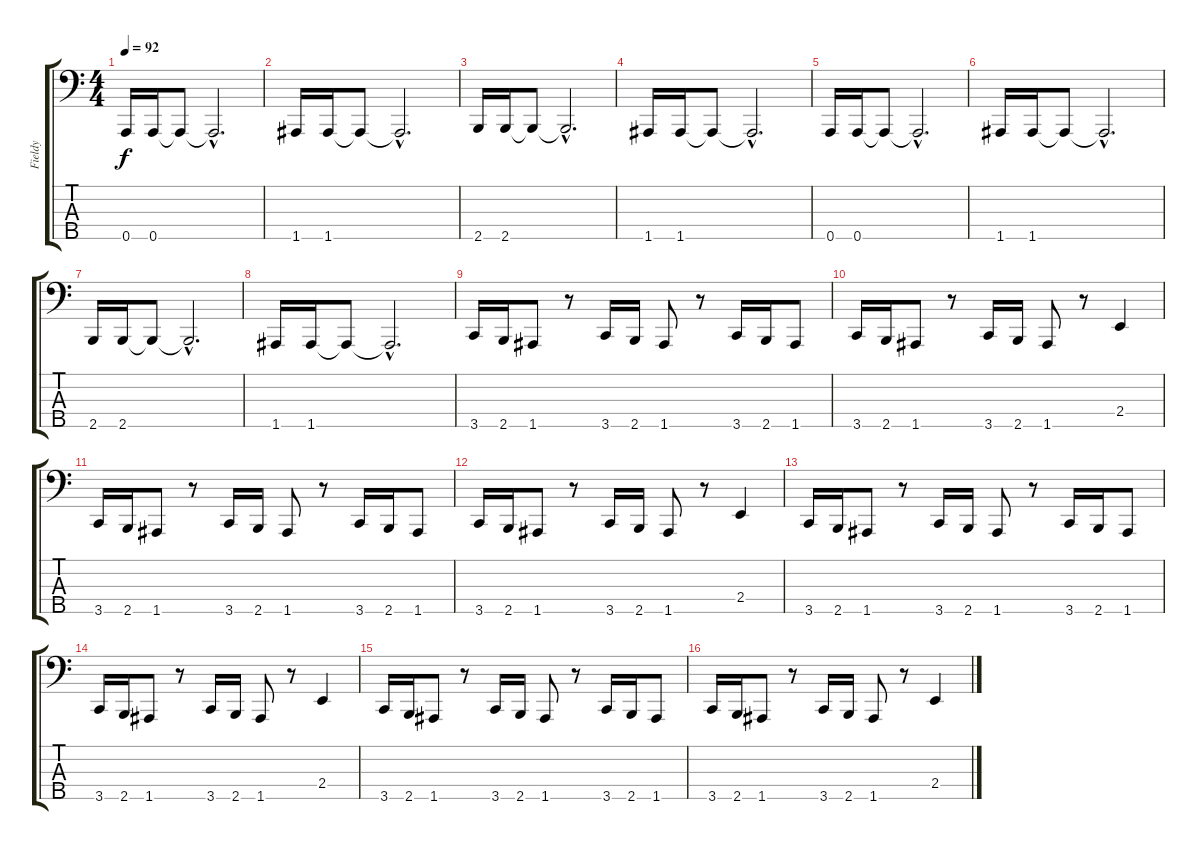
\track ("Fieldy" "Fieldy") {instrument slapbass1}
\staff {score tabs}
\tuning (F2 C2 G1 D1 A0) {hide}
\ts (4 4)
\tempo 92
\clef f4
\ks c
0.5.16{dy f} 0.5.16 0.5{t}.8 0.5{hac t}.2{d} |
1.5.16 1.5.16 1.5{t}.8 1.5{hac t}.2{d} |
2.5.16 2.5.16 2.5{t}.8 2.5{hac t}.2{d} |
1.5.16 1.5.16 1.5{t}.8 1.5{hac t}.2{d} |
0.5.16 0.5.16 0.5{t}.8 0.5{hac t}.2{d} |
1.5.16 1.5.16 1.5{t}.8 1.5{hac t}.2{d} |
2.5.16 2.5.16 2.5{t}.8 2.5{hac t}.2{d} |
1.5.16 1.5.16 1.5{t}.8 1.5{hac t}.2{d} |
3.5.16{instrument electricbassfinger} 2.5.16 1.5.8 r.8 3.5.16 2.5.16 1.5.8 r.8 3.5.16 2.5.16 1.5.8 |
3.5.16{instrument electricbassfinger} 2.5.16 1.5.8 r.8 3.5.16 2.5.16 1.5.8 r.8 2.4.4 |
3.5.16{instrument electricbassfinger} 2.5.16 1.5.8 r.8 3.5.16 2.5.16 1.5.8 r.8 3.5.16 2.5.16 1.5.8 |
3.5.16{instrument electricbassfinger} 2.5.16 1.5.8 r.8 3.5.16 2.5.16 1.5.8 r.8 2.4.4 |
3.5.16{instrument electricbassfinger} 2.5.16 1.5.8 r.8 3.5.16 2.5.16 1.5.8 r.8 3.5.16 2.5.16 1.5.8 |
3.5.16{instrument electricbassfinger} 2.5.16 1.5.8 r.8 3.5.16 2.5.16 1.5.8 r.8 2.4.4 |
3.5.16{instrument electricbassfinger} 2.5.16 1.5.8 r.8 3.5.16 2.5.16 1.5.8 r.8 3.5.16 2.5.16 1.5.8 |
3.5.16{instrument electricbassfinger} 2.5.16 1.5.8 r.8 3.5.16 2.5.16 1.5.8 r.8 2.4.4
